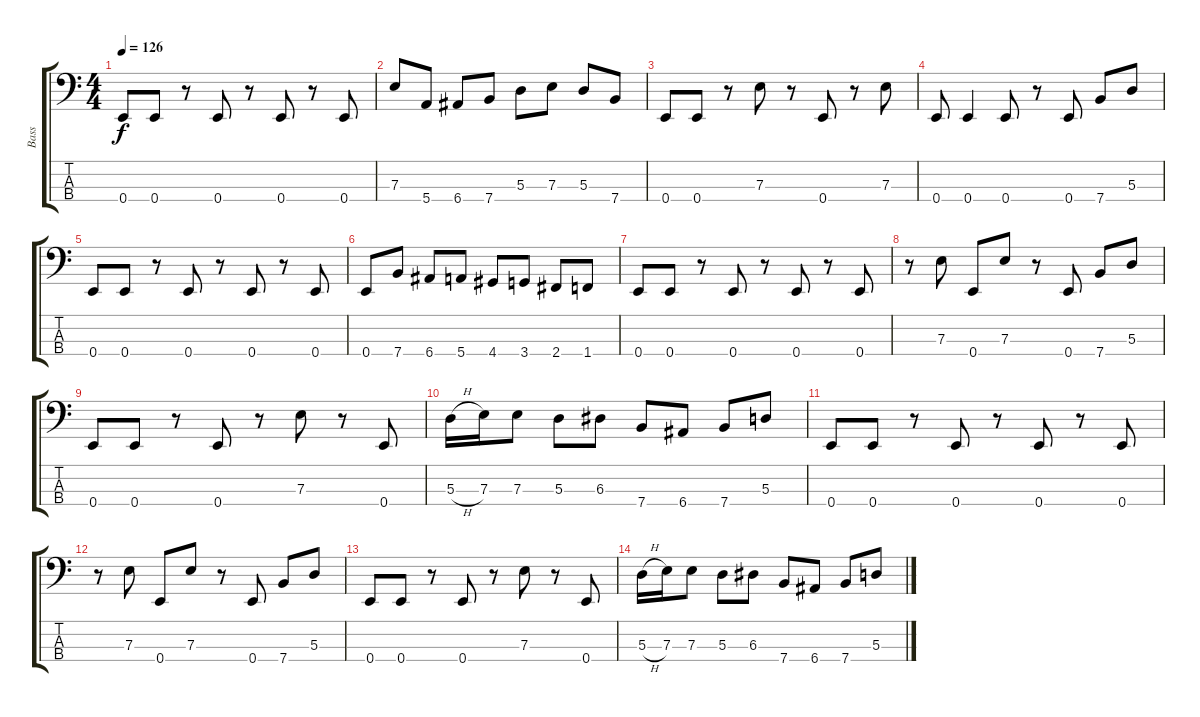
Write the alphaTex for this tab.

\track ("Bass" "Bass") {instrument electricbassfinger}
\staff {score tabs}
\tuning (G2 D2 A1 E1) {hide}
\ts (4 4)
\tempo 126
\clef f4
\ks c
0.4.8{dy f} 0.4.8 r.8 0.4.8 r.8 0.4.8 r.8 0.4.8 |
7.3.8 5.4.8 6.4.8 7.4.8 5.3.8 7.3.8 5.3.8 7.4.8 |
0.4.8 0.4.8 r.8 7.3.8 r.8 0.4.8 r.8 7.3.8 |
0.4.8 0.4.4 0.4.8 r.8 0.4.8 7.4.8 5.3.8 |
0.4.8 0.4.8 r.8 0.4.8 r.8 0.4.8 r.8 0.4.8 |
0.4.8 7.4.8 6.4.8 5.4.8 4.4.8 3.4.8 2.4.8 1.4.8 |
0.4.8 0.4.8 r.8 0.4.8 r.8 0.4.8 r.8 0.4.8 |
r.8 7.3.8 0.4.8 7.3.8 r.8 0.4.8 7.4.8 5.3.8 |
0.4.8 0.4.8 r.8 0.4.8 r.8 7.3.8 r.8 0.4.8 |
5.3{h}.16 7.3.16 7.3.8 5.3.8 6.3.8 7.4.8 6.4.8 7.4.8 5.3.8 |
0.4.8 0.4.8 r.8 0.4.8 r.8 0.4.8 r.8 0.4.8 |
r.8 7.3.8 0.4.8 7.3.8 r.8 0.4.8 7.4.8 5.3.8 |
0.4.8 0.4.8 r.8 0.4.8 r.8 7.3.8 r.8 0.4.8 |
5.3{h}.16 7.3.16 7.3.8 5.3.8 6.3.8 7.4.8 6.4.8 7.4.8 5.3.8
